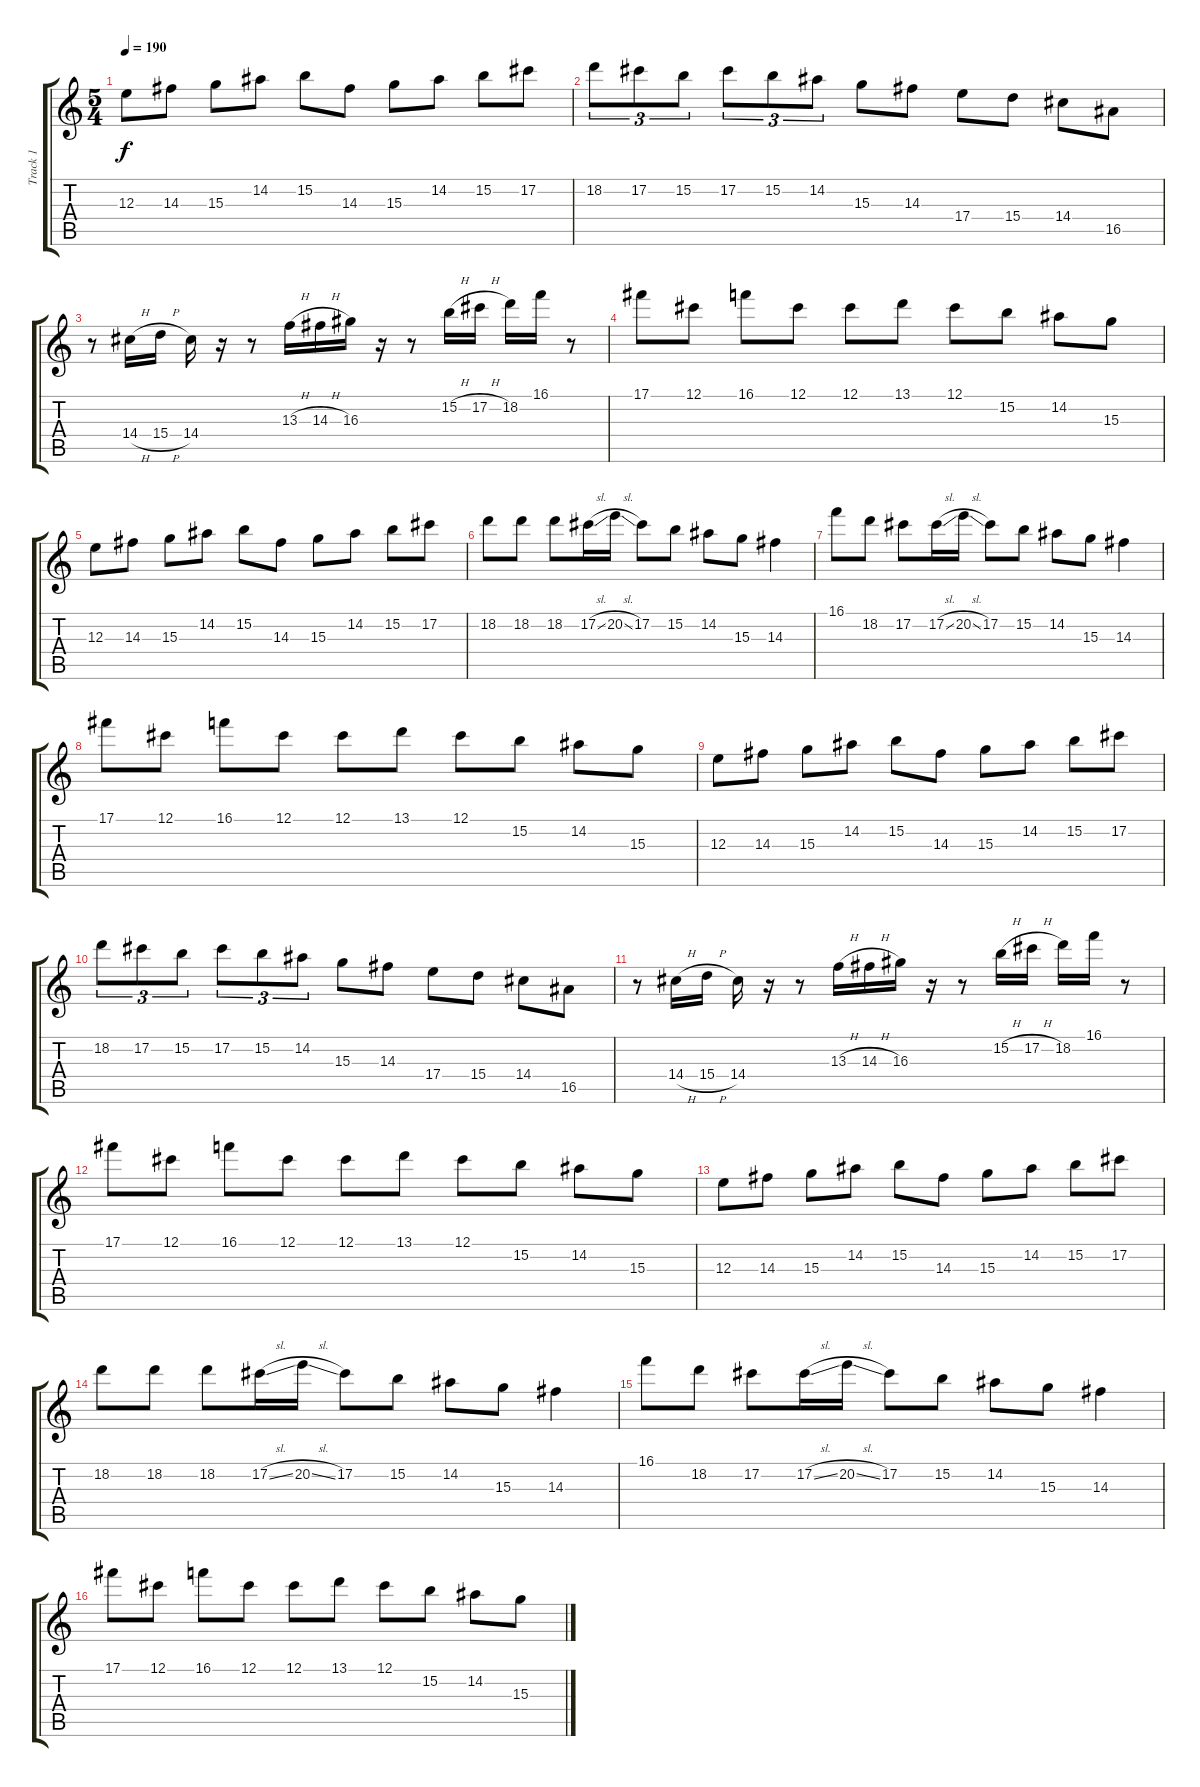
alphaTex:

\track ("Track 1" "Track 1") {instrument distortionguitar}
\staff {score tabs}
\tuning (Db4 Ab3 E3 B2 Gb2 Db2) {hide}
\ts (5 4)
\tempo 190
\clef g2
\ks c
12.3.8{dy f} 14.3.8 15.3.8 14.2.8 15.2.8 14.3.8 15.3.8 14.2.8 15.2.8 17.2.8 |
18.2.8{tu (3 2)} 17.2.8{tu (3 2)} 15.2.8{tu (3 2)} 17.2.8{tu (3 2)} 15.2.8{tu (3 2)} 14.2.8{tu (3 2)} 15.3.8 14.3.8 17.4.8 15.4.8 14.4.8 16.5.8 |
r.8 14.4{h}.16 15.4{h}.16 14.4.16 r.16 r.8 13.3{h}.16 14.3{h}.16 16.3.16 r.16 r.8 15.2{h}.16 17.2{h}.16 18.2.16 16.1.16 r.8 |
17.1.8 12.1.8 16.1.8 12.1.8 12.1.8 13.1.8 12.1.8 15.2.8 14.2.8 15.3.8 |
12.3.8 14.3.8 15.3.8 14.2.8 15.2.8 14.3.8 15.3.8 14.2.8 15.2.8 17.2.8 |
18.2.8 18.2.8 18.2.8 17.2{sl}.16 20.2{sl}.16 17.2.8 15.2.8 14.2.8 15.3.8 14.3.4 |
16.1.8 18.2.8 17.2.8 17.2{sl}.16 20.2{sl}.16 17.2.8 15.2.8 14.2.8 15.3.8 14.3.4 |
17.1.8 12.1.8 16.1.8 12.1.8 12.1.8 13.1.8 12.1.8 15.2.8 14.2.8 15.3.8 |
12.3.8 14.3.8 15.3.8 14.2.8 15.2.8 14.3.8 15.3.8 14.2.8 15.2.8 17.2.8 |
18.2.8{tu (3 2)} 17.2.8{tu (3 2)} 15.2.8{tu (3 2)} 17.2.8{tu (3 2)} 15.2.8{tu (3 2)} 14.2.8{tu (3 2)} 15.3.8 14.3.8 17.4.8 15.4.8 14.4.8 16.5.8 |
r.8 14.4{h}.16 15.4{h}.16 14.4.16 r.16 r.8 13.3{h}.16 14.3{h}.16 16.3.16 r.16 r.8 15.2{h}.16 17.2{h}.16 18.2.16 16.1.16 r.8 |
17.1.8 12.1.8 16.1.8 12.1.8 12.1.8 13.1.8 12.1.8 15.2.8 14.2.8 15.3.8 |
12.3.8 14.3.8 15.3.8 14.2.8 15.2.8 14.3.8 15.3.8 14.2.8 15.2.8 17.2.8 |
18.2.8 18.2.8 18.2.8 17.2{sl}.16 20.2{sl}.16 17.2.8 15.2.8 14.2.8 15.3.8 14.3.4 |
16.1.8 18.2.8 17.2.8 17.2{sl}.16 20.2{sl}.16 17.2.8 15.2.8 14.2.8 15.3.8 14.3.4 |
17.1.8 12.1.8 16.1.8 12.1.8 12.1.8 13.1.8 12.1.8 15.2.8 14.2.8 15.3.8
